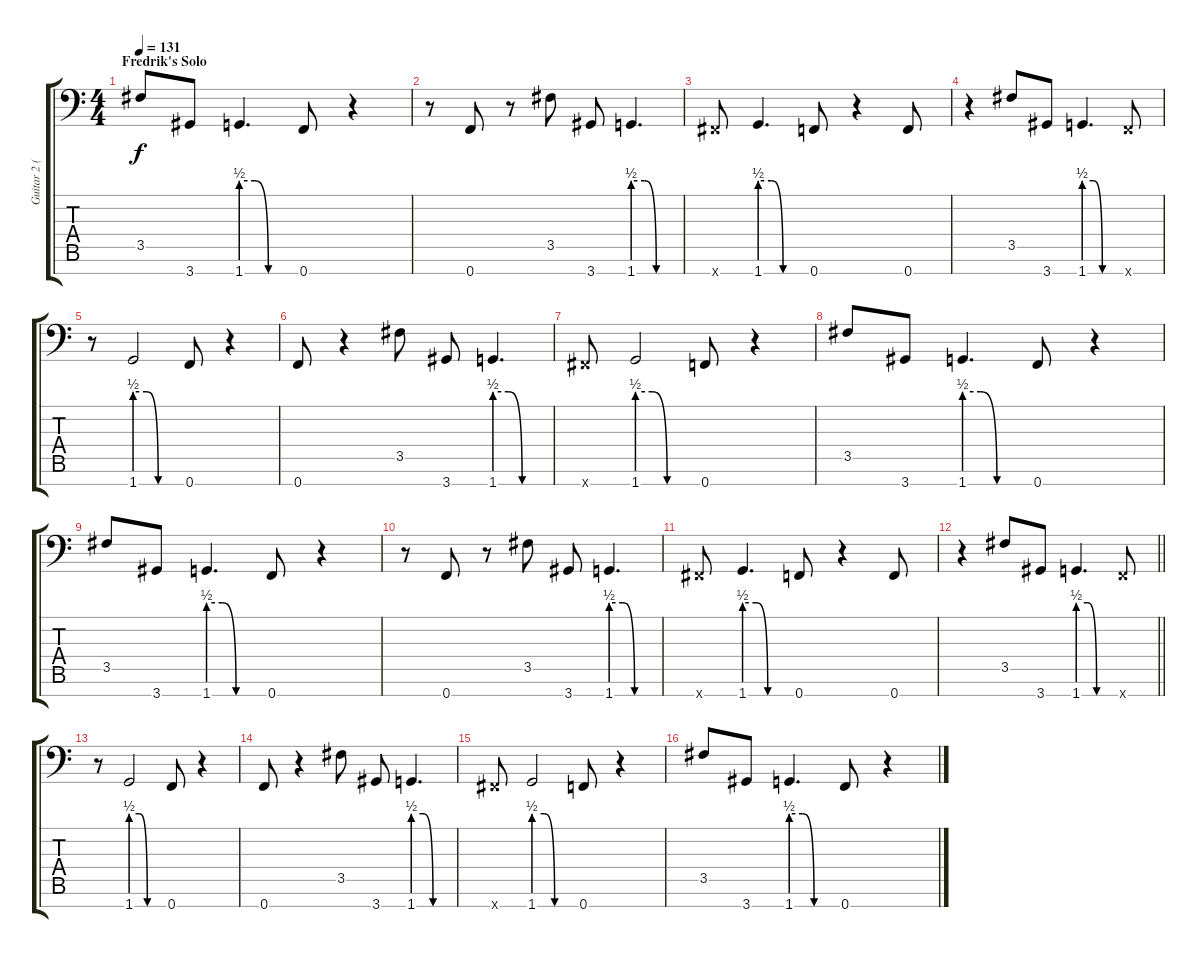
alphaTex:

\track ("Guitar 2 (Marten Hagstrom)" "Guitar 2 (") {instrument distortionguitar}
\staff {score tabs}
\tuning (Bb3 F3 Db3 Ab2 Eb2 Bb1 F1) {hide}
\ts (4 4)
\section ("" "Fredrik's Solo")
\tempo 131
\clef f4
\ks c
3.5.8{dy f} 3.7.8 1.7{be (custom 0 2 15 2 30 0 60 0)}.4{d} 0.7.8 r.4 |
r.8 0.7.8 r.8 3.5.8 3.7.8 1.7{be (custom 0 2 15 2 30 0 60 0)}.4{d} |
1.7{x}.8 1.7{be (custom 0 2 15 2 30 0 60 0)}.4{d} 0.7.8 r.4 0.7.8 |
r.4 3.5.8 3.7.8 1.7{be (custom 0 2 15 2 30 0 60 0)}.4{d} 0.7{x}.8 |
r.8 1.7{be (custom 0 2 15 2 30 0 60 0)}.2 0.7.8 r.4 |
0.7.8 r.4 3.5.8 3.7.8 1.7{be (custom 0 2 15 2 30 0 60 0)}.4{d} |
1.7{x}.8 1.7{be (custom 0 2 15 2 30 0 60 0)}.2 0.7.8 r.4 |
3.5.8 3.7.8 1.7{be (custom 0 2 15 2 30 0 60 0)}.4{d} 0.7.8 r.4 |
3.5.8 3.7.8 1.7{be (custom 0 2 15 2 30 0 60 0)}.4{d} 0.7.8 r.4 |
r.8 0.7.8 r.8 3.5.8 3.7.8 1.7{be (custom 0 2 15 2 30 0 60 0)}.4{d} |
1.7{x}.8 1.7{be (custom 0 2 15 2 30 0 60 0)}.4{d} 0.7.8 r.4 0.7.8 |
\barLineRight lightlight
r.4 3.5.8 3.7.8 1.7{be (custom 0 2 15 2 30 0 60 0)}.4{d} 0.7{x}.8 |
r.8 1.7{be (custom 0 2 15 2 30 0 60 0)}.2 0.7.8 r.4 |
0.7.8 r.4 3.5.8 3.7.8 1.7{be (custom 0 2 15 2 30 0 60 0)}.4{d} |
1.7{x}.8 1.7{be (custom 0 2 15 2 30 0 60 0)}.2 0.7.8 r.4 |
3.5.8 3.7.8 1.7{be (custom 0 2 15 2 30 0 60 0)}.4{d} 0.7.8 r.4
